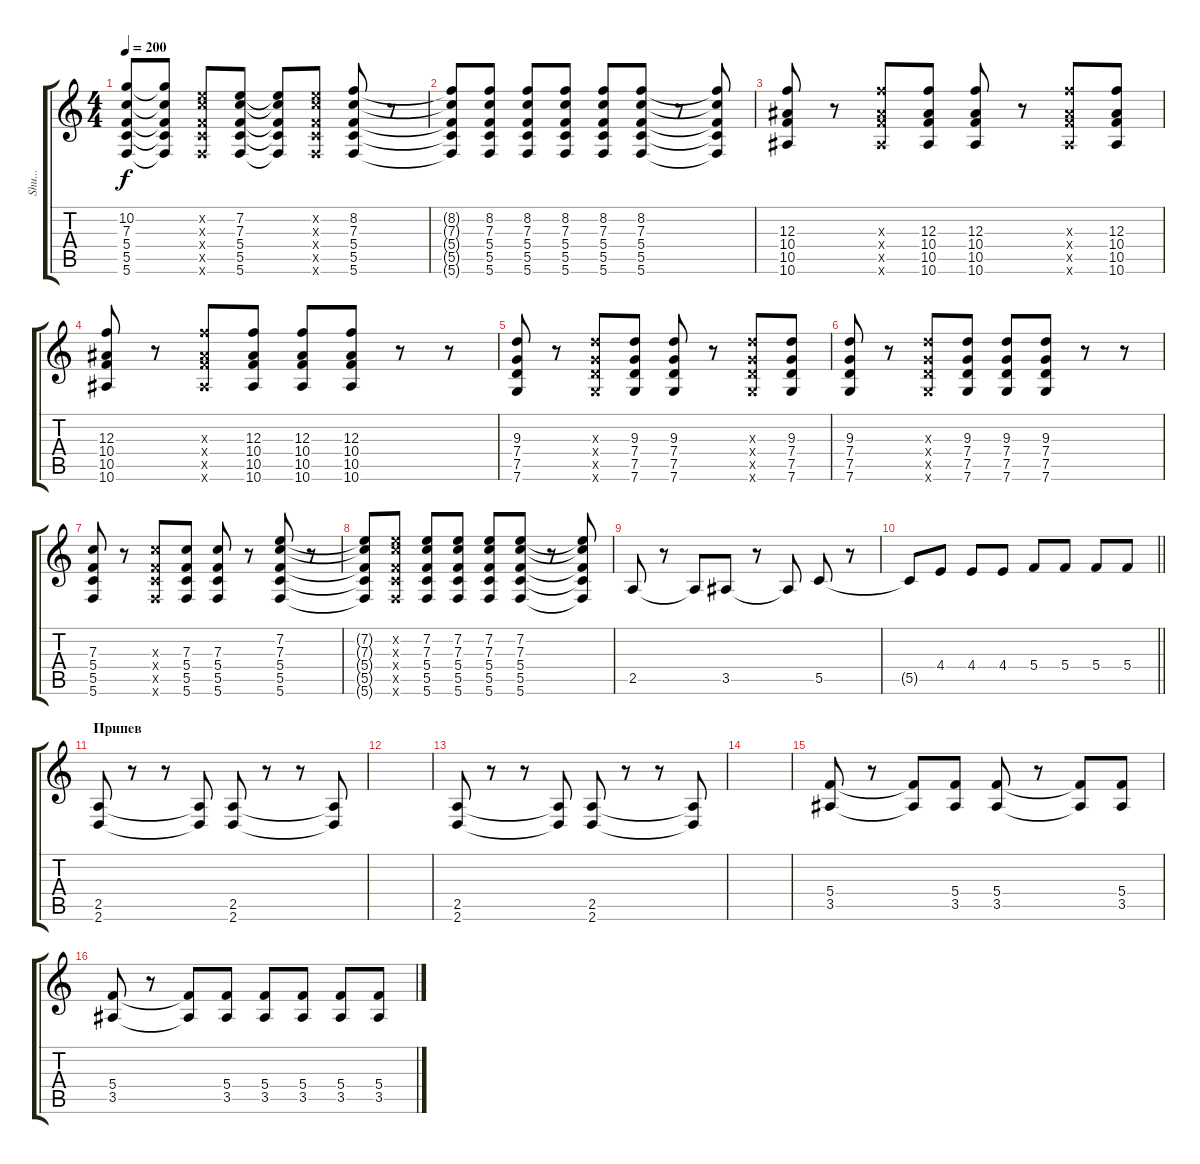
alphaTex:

\track ("Shu..." "Shu...") {instrument distortionguitar}
\staff {score tabs}
\tuning (D4 A3 F3 C3 G2 C2) {hide}
\ts (4 4)
\tempo 200
\clef g2
\ks c
(10.2 7.3 5.4 5.5 5.6).8{dy f} (10.2{t} 7.3{t} 5.4{t} 5.5{t} 5.6{t}).8 (7.2{x} 7.3{x} 5.4{x} 5.5{x} 5.6{x}).8 (7.2 7.3 5.4 5.5 5.6).8 (7.2{t} 7.3{t} 5.4{t} 5.5{t} 5.6{t}).8 (7.2{x} 7.3{x} 5.4{x} 5.5{x} 5.6{x}).8 (8.2 7.3 5.4 5.5 5.6).8 r.8 |
(8.2{t} 7.3{t} 5.4{t} 5.5{t} 5.6{t}).8 (8.2 7.3 5.4 5.5 5.6).8 (8.2 7.3 5.4 5.5 5.6).8 (8.2 7.3 5.4 5.5 5.6).8 (8.2 7.3 5.4 5.5 5.6).8 (8.2 7.3 5.4 5.5 5.6).8 r.8 (8.2{t} 7.3{t} 5.4{t} 5.5{t} 5.6{t}).8 |
(12.3 10.4 10.5 10.6).8 r.8 (12.3{x} 10.4{x} 10.5{x} 10.6{x}).8 (12.3 10.4 10.5 10.6).8 (12.3 10.4 10.5 10.6).8 r.8 (12.3{x} 10.4{x} 10.5{x} 10.6{x}).8 (12.3 10.4 10.5 10.6).8 |
(12.3 10.4 10.5 10.6).8 r.8 (12.3{x} 10.4{x} 10.5{x} 10.6{x}).8 (12.3 10.4 10.5 10.6).8 (12.3 10.4 10.5 10.6).8 (12.3 10.4 10.5 10.6).8 r.8 r.8 |
(9.3 7.4 7.5 7.6).8 r.8 (9.3{x} 7.4{x} 7.5{x} 7.6{x}).8 (9.3 7.4 7.5 7.6).8 (9.3 7.4 7.5 7.6).8 r.8 (9.3{x} 7.4{x} 7.5{x} 7.6{x}).8 (9.3 7.4 7.5 7.6).8 |
(9.3 7.4 7.5 7.6).8 r.8 (9.3{x} 7.4{x} 7.5{x} 7.6{x}).8 (9.3 7.4 7.5 7.6).8 (9.3 7.4 7.5 7.6).8 (9.3 7.4 7.5 7.6).8 r.8 r.8 |
(7.3 5.4 5.5 5.6).8 r.8 (7.3{x} 5.4{x} 5.5{x} 5.6{x}).8 (7.3 5.4 5.5 5.6).8 (7.3 5.4 5.5 5.6).8 r.8 (7.2 7.3 5.4 5.5 5.6).8 r.8 |
(7.2{t} 7.3{t} 5.4{t} 5.5{t} 5.6{t}).8 (7.2{x} 7.3{x} 5.4{x} 5.5{x} 5.6{x}).8 (7.2 7.3 5.4 5.5 5.6).8 (7.2 7.3 5.4 5.5 5.6).8 (7.2 7.3 5.4 5.5 5.6).8 (7.2 7.3 5.4 5.5 5.6).8 r.8 (7.2{t} 7.3{t} 5.4{t} 5.5{t} 5.6{t}).8 |
2.5.8{instrument distortionguitar} r.8 2.5{t}.8 3.5.8 r.8 3.5{t}.8 5.5.8 r.8 |
\barLineRight lightlight
5.5{t}.8 4.4.8 4.4.8 4.4.8 5.4.8 5.4.8 5.4.8 5.4.8 |
\section ("" "Припев")
(2.5 2.6).8 r.8 r.8 (2.5{t} 2.6{t}).8 (2.5 2.6).8 r.8 r.8 (2.5{t} 2.6{t}).8 |
|
(2.5 2.6).8 r.8 r.8 (2.5{t} 2.6{t}).8 (2.5 2.6).8 r.8 r.8 (2.5{t} 2.6{t}).8 |
|
(5.4 3.5).8 r.8 (5.4{t} 3.5{t}).8 (5.4 3.5).8 (5.4 3.5).8 r.8 (5.4{t} 3.5{t}).8 (5.4 3.5).8 |
(5.4 3.5).8 r.8 (5.4{t} 3.5{t}).8 (5.4 3.5).8 (5.4 3.5).8 (5.4 3.5).8 (5.4 3.5).8 (5.4 3.5).8
